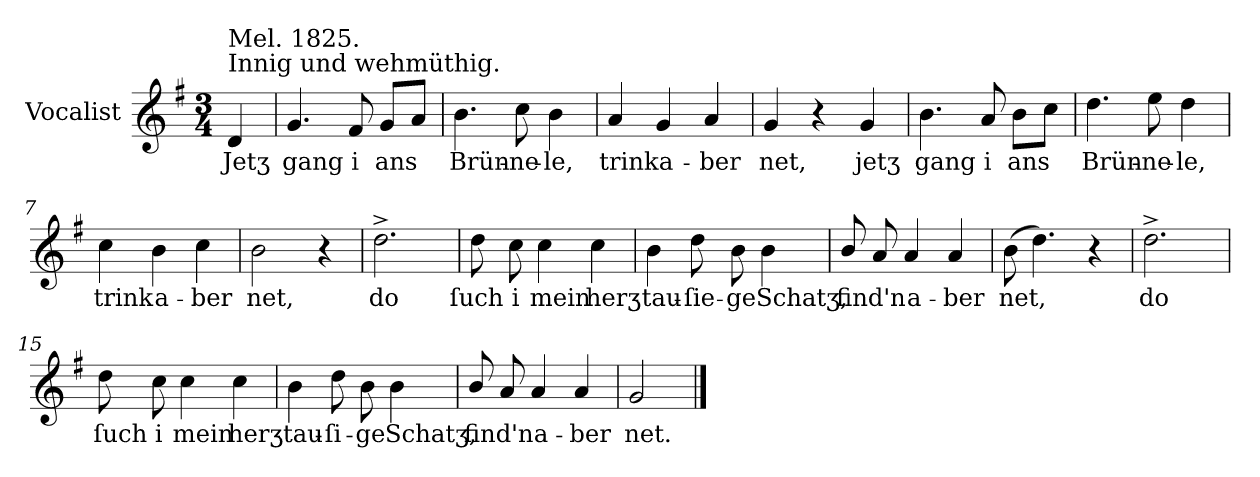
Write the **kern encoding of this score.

**kern	**text
*part1	*part1
*staff1	*staff1
*I"Vocalist	*
*k[f#]	*
*G:	*
*M3/4	*
=	=
!LO:TX:a:t=Innig und wehmüthig.	!
!LO:TX:a:t=Mel. 1825.	!
4d	Jetʒ
=1	=1
4.g	gang
8f#	i
8gL	ans
8aJ	.
=2	=2
4.b	Brün-
8cc	-ne-
4b	-le,
=3	=3
4a	trink
4g	a-
4a	-ber
=4	=4
4g	net,
4r	.
4g	jetʒ
=5	=5
4.b	gang
8a	i
8bL	ans
8ccJ	.
=6	=6
4.dd	Brün-
8ee	-ne-
4dd	-le,
=7	=7
4cc	trink
4b	a-
4cc	-ber
=8	=8
2b	net,
4r	.
=9	=9
2.dd^	do
=10	=10
8dd	ſuch
8cc	i
4cc	mein
4cc	herʒ-
=11	=11
4b	-tau-
8dd	-ſie-
8b	-ge
4b	Schatʒ,
=12	=12
8b/	find'n
8a	.
4a	a-
4a	-ber
=13	=13
(8b	net,
4.dd)	.
4r	.
=14	=14
2.dd^	do
=15	=15
8dd	ſuch
8cc	i
4cc	mein
4cc	herʒ-
=16	=16
4b	-tau-
8dd	-ſi-
8b	-ge
4b	Schatʒ,
=17	=17
8b/	find'n
8a	.
4a	a-
4a	-ber
=18	=18
2g	net.
==	==
*-	*-
